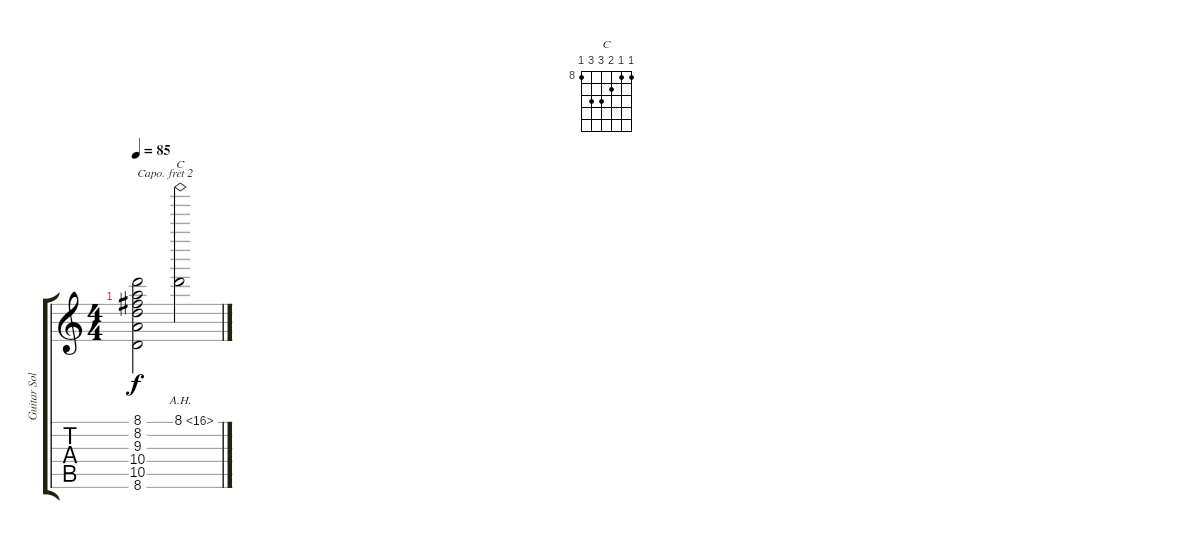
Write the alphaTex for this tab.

\track ("Guitar Solo" "Guitar Sol") {instrument acousticguitarnylon}
\staff {score tabs}
\capo 2
\tuning (E4 B3 G3 D3 A2 E2) {hide}
\chord ("C" 8 8 9 10 10 8) {firstfret 8}
\ts (4 4)
\tempo 85
\clef g2
\ks c
(8.1{t} 8.2{t} 9.3{t} 10.4{t} 10.5{t} 8.6{t}).2{dy f} 8.1{ah 8}.2{ch "C"}
